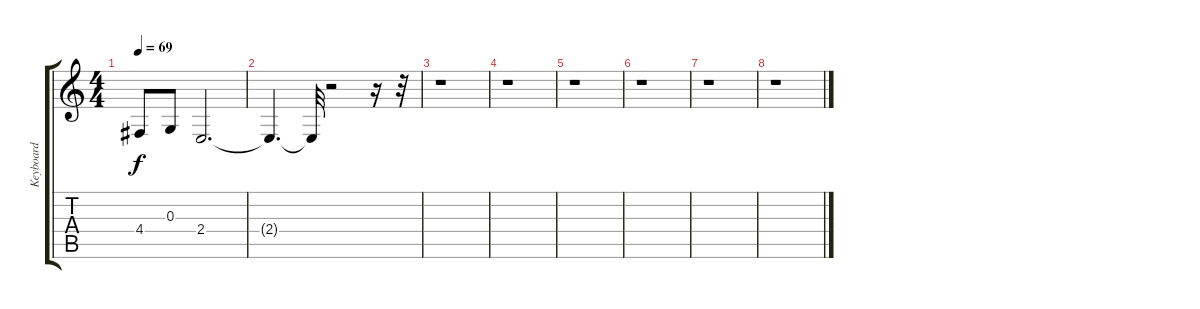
\track ("Keyboard" "Keyboard") {instrument oboe}
\staff {score tabs}
\tuning (E4 B3 G3 D3 A2 E2) {hide}
\ts (4 4)
\tempo 69
\clef g2
\ks c
4.4.8{dy f} 0.3.8 2.4.2{d} |
2.4{t}.4{d} 2.4{t}.32 r.2 r.16 r.32 |
r.1 |
r.1 |
r.1 |
r.1 |
r.1 |
r.1
